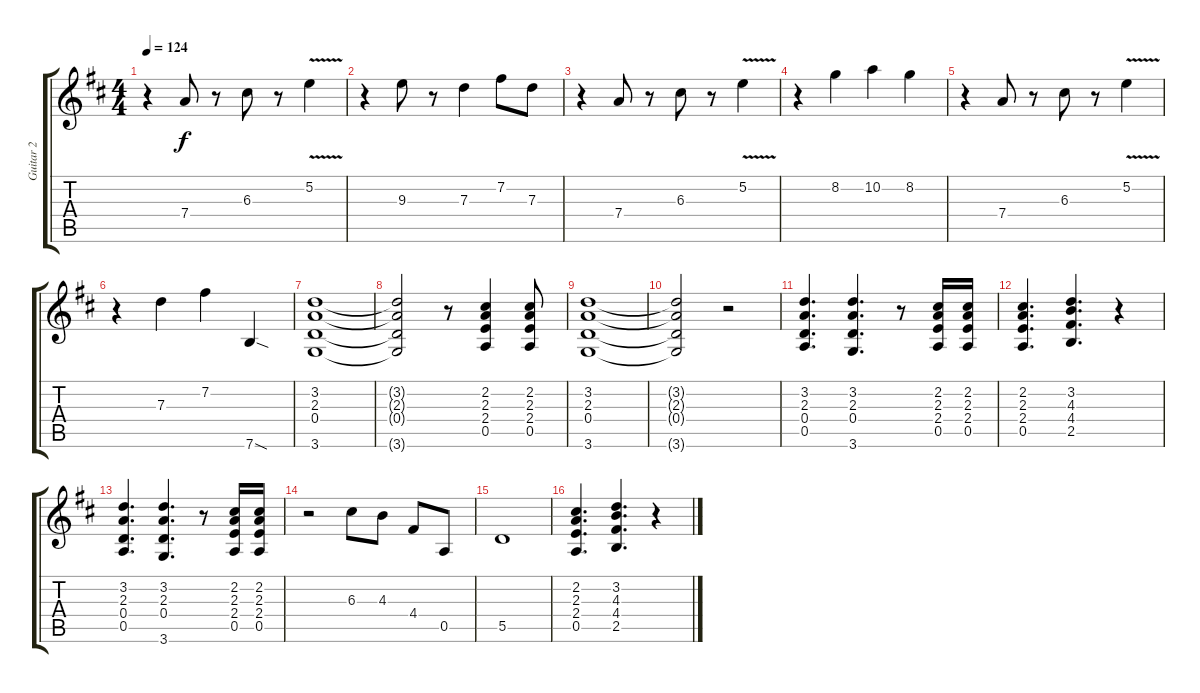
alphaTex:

\track ("Guitar 2" "Guitar 2") {instrument overdrivenguitar}
\staff {score tabs}
\tuning (E4 B3 G3 D3 A2 E2) {hide}
\ts (4 4)
\tempo 124
\clef g2
\ks d
r.4{dy f} 7.4.8 r.8 6.3.8 r.8 5.2{v}.4 |
r.4 9.3.8 r.8 7.3.4 7.2.8 7.3.8 |
r.4 7.4.8 r.8 6.3.8 r.8 5.2{v}.4 |
r.4 8.2.4 10.2.4 8.2.4 |
r.4 7.4.8 r.8 6.3.8 r.8 5.2{v}.4 |
r.4 7.3.4 7.2.4 7.6{sod}.4 |
(3.2 2.3 0.4 3.6).1 |
(3.2{t} 2.3{t} 0.4{t} 3.6{t}).2 r.8 (2.2 2.3 2.4 0.5).4 (2.2 2.3 2.4 0.5).8 |
(3.2 2.3 0.4 3.6).1 |
(3.2{t} 2.3{t} 0.4{t} 3.6{t}).2 r.2 |
(3.2 2.3 0.4 0.5).4{d} (3.2 2.3 0.4 3.6).4{d} r.8 (2.2 2.3 2.4 0.5).16 (2.2 2.3 2.4 0.5).16 |
(2.2 2.3 2.4 0.5).4{d} (3.2 4.3 4.4 2.5).4{d} r.4 |
(3.2 2.3 0.4 0.5).4{d} (3.2 2.3 0.4 3.6).4{d} r.8 (2.2 2.3 2.4 0.5).16 (2.2 2.3 2.4 0.5).16 |
r.2 6.3.8 4.3.8 4.4.8 0.5.8 |
5.5.1 |
(2.2 2.3 2.4 0.5).4{d} (3.2 4.3 4.4 2.5).4{d} r.4
